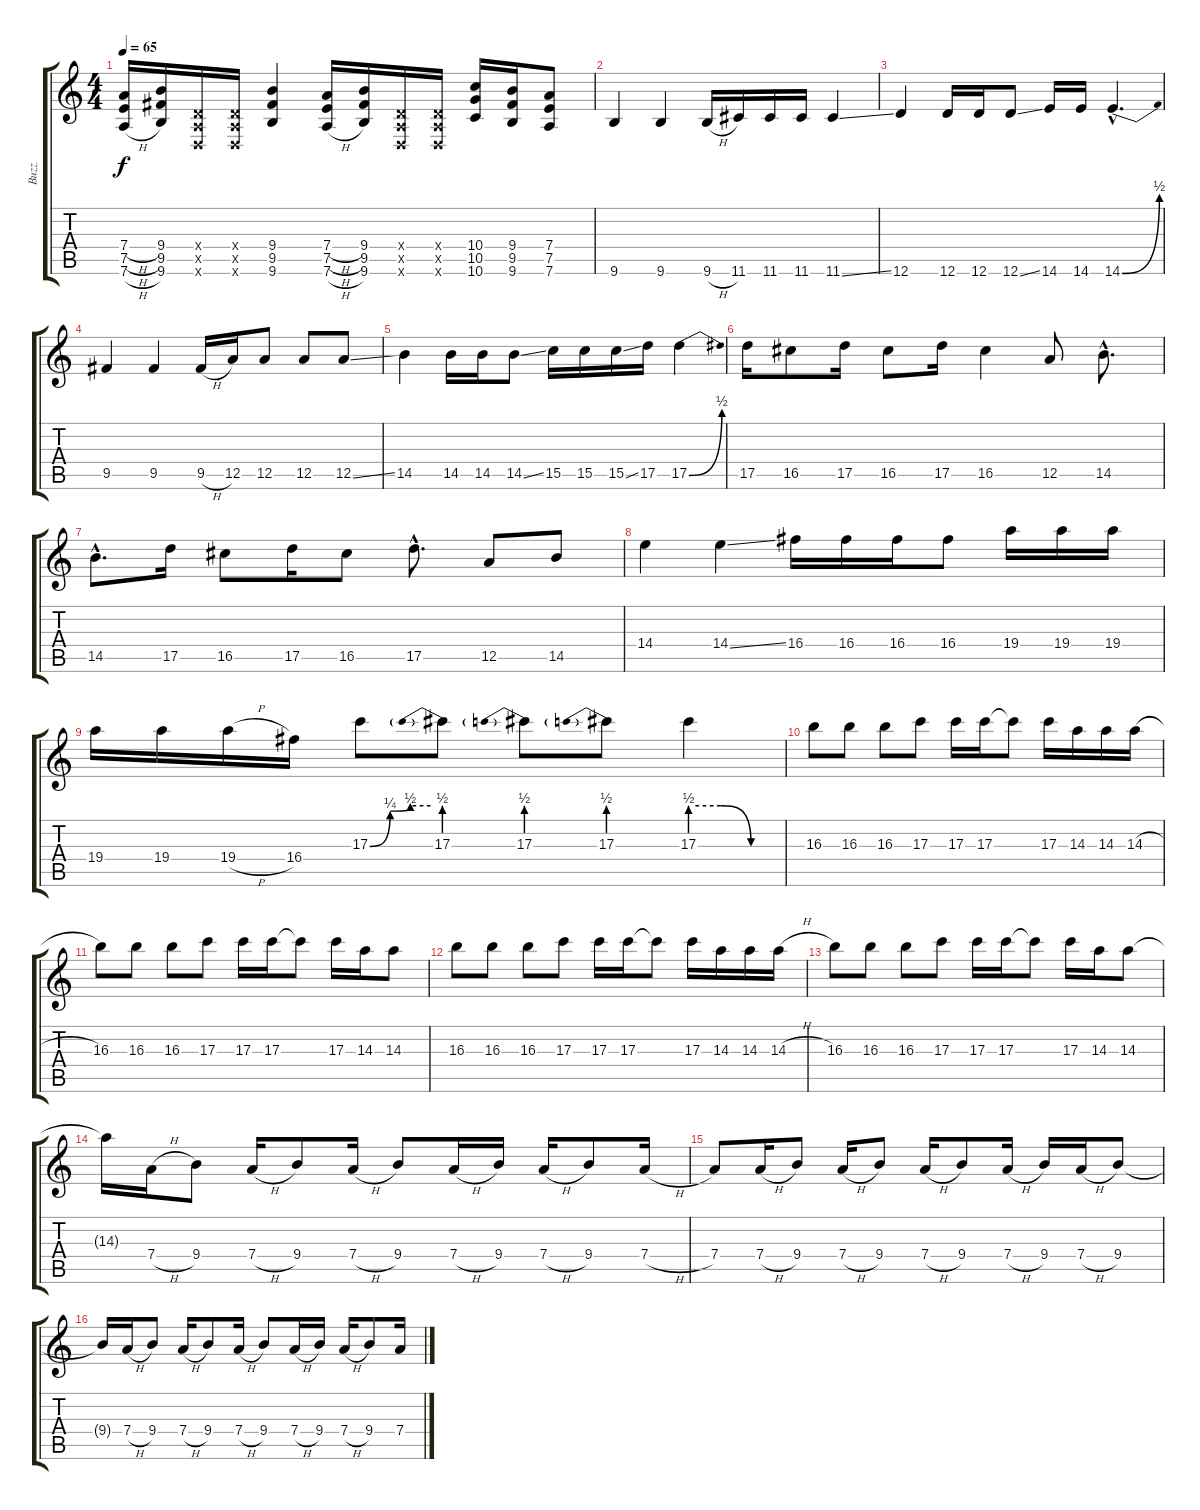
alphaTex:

\track ("Buzz" "Buzz") {instrument overdrivenguitar}
\staff {score tabs}
\tuning (E4 B3 G3 D3 A2 D2) {hide}
\ts (4 4)
\tempo 65
\clef g2
\ks c
(7.4{h} 7.5{h} 7.6{h}).16{dy f} (9.4 9.5 9.6).16 (0.4{x} 0.5{x} 0.6{x}).16 (0.4{x} 0.5{x} 0.6{x}).16 (9.4 9.5 9.6).4 (7.4{h} 7.5{h} 7.6{h}).16 (9.4 9.5 9.6).16 (0.4{x} 0.5{x} 0.6{x}).16 (0.4{x} 0.5{x} 0.6{x}).16 (10.4 10.5 10.6).16{volume 5} (9.4 9.5 9.6).16 (7.4 7.5 7.6).8 |
9.6.4{volume 13 instrument overdrivenguitar} 9.6.4 9.6{h}.16 11.6.16 11.6.16 11.6.16 11.6{ss}.4 |
12.6.4 12.6.16 12.6.16 12.6{ss}.8 14.6.16 14.6.16 14.6{be (bend 0 0 60 2) hac}.4{d} |
9.5.4 9.5.4 9.5{h}.16 12.5.16 12.5.8 12.5.8 12.5{ss}.8 |
14.5.4 14.5.16 14.5.16 14.5{ss}.8 15.5.16 15.5.16 15.5{ss}.16 17.5.16 17.5{be (bend 0 0 60 2)}.4 |
17.5.16 16.5.8 17.5.16 16.5.8 17.5.16 16.5.4 12.5.8 14.5{hac}.8{d} |
14.5{hac}.8{d} 17.5.16 16.5.8 17.5.16 16.5.8 17.5{hac}.8{d} 12.5.8 14.5.8 |
14.4.4 14.4{ss}.4 16.4.16 16.4.16 16.4.16 16.4.8 19.4.16 19.4.16 19.4.16 |
19.4.16 19.4.16 19.4{h}.16 16.4.16 17.3{be (custom 0 0 20 1 40 2 60 2)}.8 17.3{be (prebend 0 2 60 2)}.8 17.3{be (prebend 0 2 60 2)}.8 17.3{be (prebend 0 2 60 2)}.8 17.3{be (custom 0 2 20 2 40 0 60 0)}.4 |
16.3.8 16.3.8 16.3.8 17.3.8 17.3.16 17.3.16 17.3{t}.8 17.3.16 14.3.16 14.3.16 14.3{h}.16 |
16.3.8 16.3.8 16.3.8 17.3.8 17.3.16 17.3.16 17.3{t}.8 17.3.16 14.3.16 14.3.8 |
16.3.8 16.3.8 16.3.8 17.3.8 17.3.16 17.3.16 17.3{t}.8 17.3.16 14.3.16 14.3.16 14.3{h}.16 |
16.3.8 16.3.8 16.3.8 17.3.8 17.3.16 17.3.16 17.3{t}.8 17.3.16 14.3.16 14.3.8 |
14.3{t}.16 7.4{h}.16 9.4.8 7.4{h}.16 9.4.8 7.4{h}.16 9.4.8 7.4{h}.16 9.4.16 7.4{h}.16 9.4.8 7.4{h}.16 |
7.4.8 7.4{h}.16 9.4.8 7.4{h}.16 9.4.8 7.4{h}.16 9.4.8 7.4{h}.16 9.4.16 7.4{h}.16 9.4.8 |
9.4{t}.16 7.4{h}.16 9.4.8 7.4{h}.16 9.4.8 7.4{h}.16 9.4.8 7.4{h}.16 9.4.16 7.4{h}.16 9.4.8 7.4{h}.16
